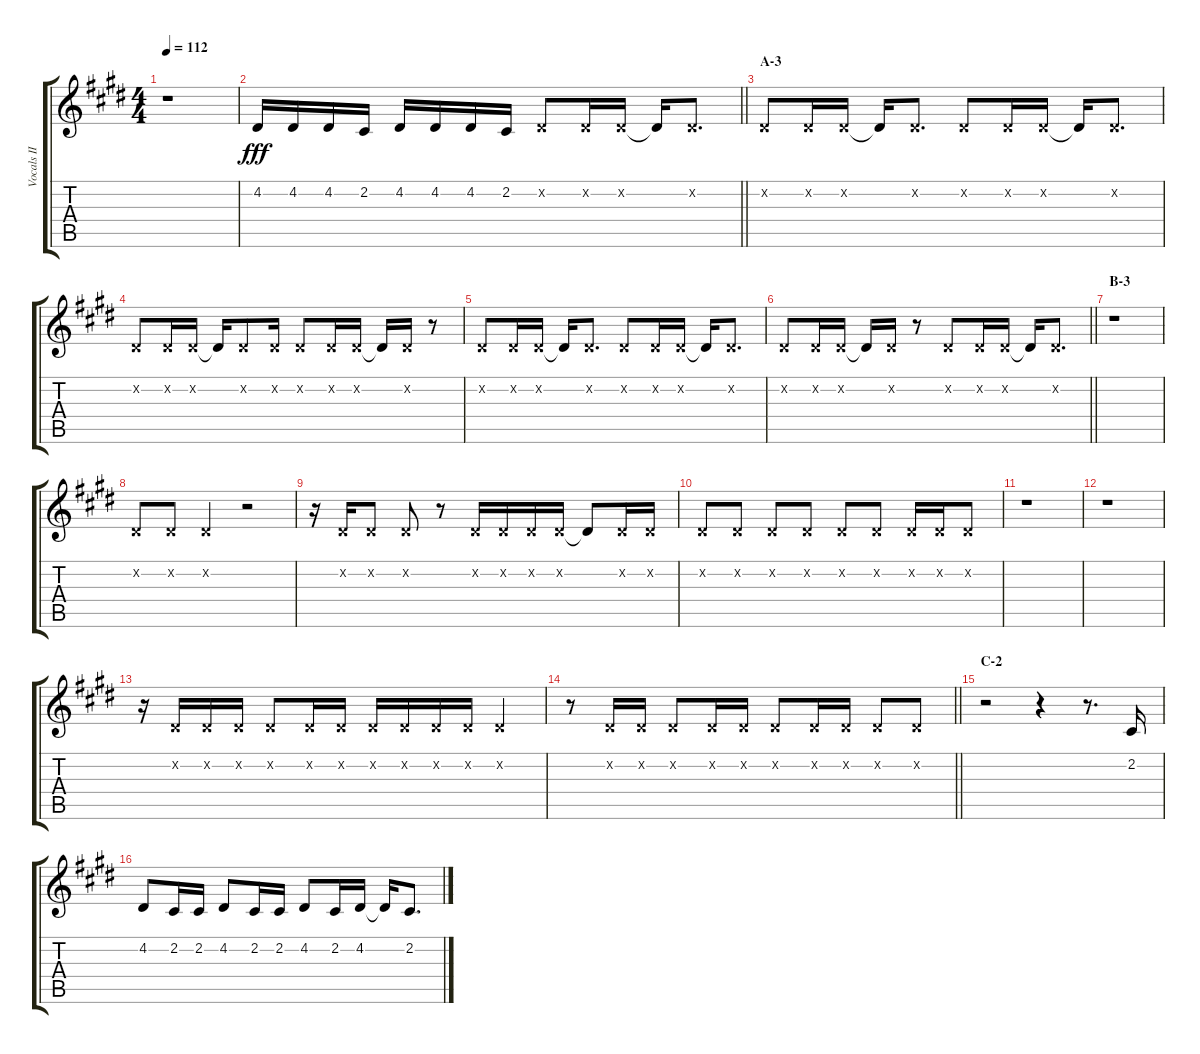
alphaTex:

\track ("Vocals II" "Vocals II") {instrument voiceoohs}
\staff {score tabs}
\tuning (E4 B3 G3 D3 A2 E2) {hide}
\ts (4 4)
\tempo 112
\clef g2
\ks e
r.1{dy fff} |
\barLineRight lightlight
4.2.16 4.2.16 4.2.16 2.2.16 4.2.16 4.2.16 4.2.16 2.2.16 4.2{x}.8 4.2{x}.16 4.2{x}.16 4.2{t}.16 4.2{x}.8{d} |
\section ("" "A-3")
4.2{x}.8 4.2{x}.16 4.2{x}.16 4.2{t}.16 4.2{x}.8{d} 4.2{x}.8 4.2{x}.16 4.2{x}.16 4.2{t}.16 4.2{x}.8{d} |
4.2{x}.8 4.2{x}.16 4.2{x}.16 4.2{t}.16 4.2{x}.8 4.2{x}.16 4.2{x}.8 4.2{x}.16 4.2{x}.16 4.2{t}.16 4.2{x}.16 r.8 |
4.2{x}.8 4.2{x}.16 4.2{x}.16 4.2{t}.16 4.2{x}.8{d} 4.2{x}.8 4.2{x}.16 4.2{x}.16 4.2{t}.16 4.2{x}.8{d} |
\barLineRight lightlight
4.2{x}.8 4.2{x}.16 4.2{x}.16 4.2{t}.16 4.2{x}.16 r.8 4.2{x}.8 4.2{x}.16 4.2{x}.16 4.2{t}.16 4.2{x}.8{d} |
\section ("" "B-3")
r.1 |
4.2{x}.8 4.2{x}.8 4.2{x}.4 r.2 |
r.16 4.2{x}.16 4.2{x}.8 4.2{x}.8 r.8 4.2{x}.16 4.2{x}.16 4.2{x}.16 4.2{x}.16 4.2{t}.8 4.2{x}.16 4.2{x}.16 |
4.2{x}.8 4.2{x}.8 4.2{x}.8 4.2{x}.8 4.2{x}.8 4.2{x}.8 4.2{x}.16 4.2{x}.16 4.2{x}.8 |
r.1 |
r.1 |
r.16 4.2{x}.16 4.2{x}.16 4.2{x}.16 4.2{x}.8 4.2{x}.16 4.2{x}.16 4.2{x}.16 4.2{x}.16 4.2{x}.16 4.2{x}.16 4.2{x}.4 |
\barLineRight lightlight
r.8 4.2{x}.16 4.2{x}.16 4.2{x}.8 4.2{x}.16 4.2{x}.16 4.2{x}.8 4.2{x}.16 4.2{x}.16 4.2{x}.8 4.2{x}.8 |
\section ("" "C-2")
r.2 r.4 r.8{d} 2.2.16 |
4.2.8 2.2.16 2.2.16 4.2.8 2.2.16 2.2.16 4.2.8 2.2.16 4.2.16 4.2{t}.16 2.2.8{d}
